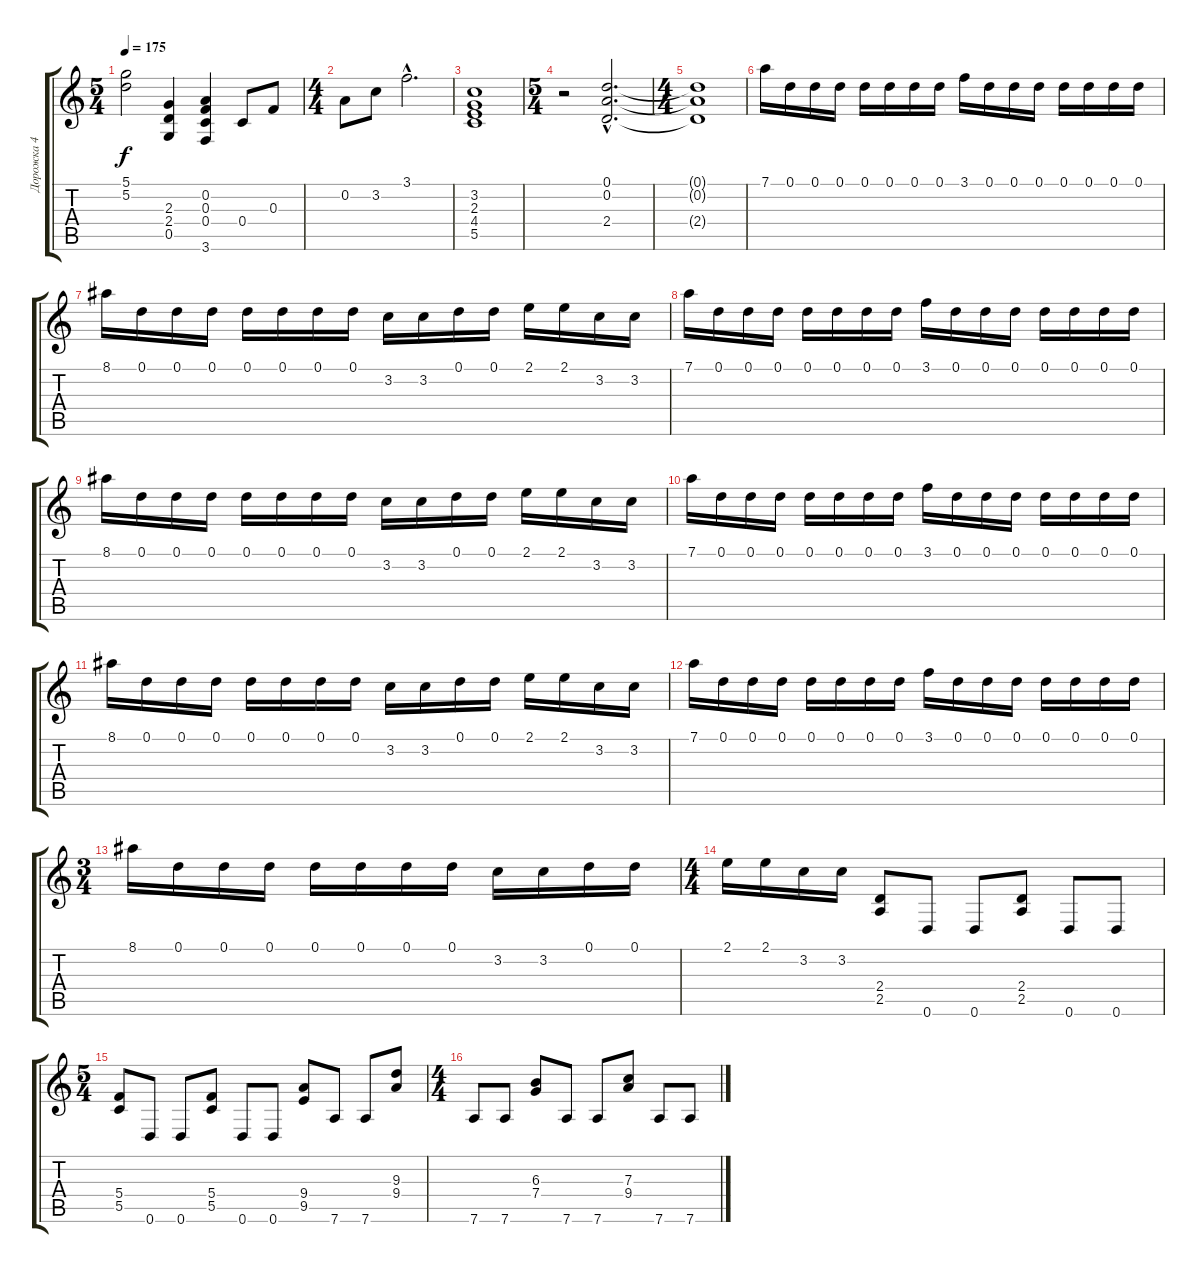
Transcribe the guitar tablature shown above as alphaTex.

\track ("Дорожка 4" "Дорожка 4") {instrument distortionguitar}
\staff {score tabs}
\tuning (D4 A3 F3 C3 G2 D2) {hide}
\ts (5 4)
\tempo 175
\clef g2
\ks c
(5.1 5.2).2{dy f} (2.3 2.4 0.5).4 (0.2 0.3 0.4 3.6).4 0.4.8 0.3.8 |
\ts (4 4)
0.2.8 3.2.8 3.1{hac}.2{d} |
(3.2 2.3 4.4 5.5).1 |
\ts (5 4)
r.2 (0.1{hac} 0.2{hac} 2.4{hac}).2{d} |
\ts (4 4)
(0.1{t} 0.2{t} 2.4{t}).1 |
7.1.16 0.1.16 0.1.16 0.1.16 0.1.16 0.1.16 0.1.16 0.1.16 3.1.16 0.1.16 0.1.16 0.1.16 0.1.16 0.1.16 0.1.16 0.1.16 |
8.1.16 0.1.16 0.1.16 0.1.16 0.1.16 0.1.16 0.1.16 0.1.16 3.2.16 3.2.16 0.1.16 0.1.16 2.1.16 2.1.16 3.2.16 3.2.16 |
7.1.16 0.1.16 0.1.16 0.1.16 0.1.16 0.1.16 0.1.16 0.1.16 3.1.16 0.1.16 0.1.16 0.1.16 0.1.16 0.1.16 0.1.16 0.1.16 |
8.1.16 0.1.16 0.1.16 0.1.16 0.1.16 0.1.16 0.1.16 0.1.16 3.2.16 3.2.16 0.1.16 0.1.16 2.1.16 2.1.16 3.2.16 3.2.16 |
7.1.16 0.1.16 0.1.16 0.1.16 0.1.16 0.1.16 0.1.16 0.1.16 3.1.16 0.1.16 0.1.16 0.1.16 0.1.16 0.1.16 0.1.16 0.1.16 |
8.1.16 0.1.16 0.1.16 0.1.16 0.1.16 0.1.16 0.1.16 0.1.16 3.2.16 3.2.16 0.1.16 0.1.16 2.1.16 2.1.16 3.2.16 3.2.16 |
7.1.16 0.1.16 0.1.16 0.1.16 0.1.16 0.1.16 0.1.16 0.1.16 3.1.16 0.1.16 0.1.16 0.1.16 0.1.16 0.1.16 0.1.16 0.1.16 |
\ts (3 4)
8.1.16 0.1.16 0.1.16 0.1.16 0.1.16 0.1.16 0.1.16 0.1.16 3.2.16 3.2.16 0.1.16 0.1.16 |
\ts (4 4)
2.1.16 2.1.16 3.2.16 3.2.16 (2.4 2.5).8 0.6.8 0.6.8 (2.4 2.5).8 0.6.8 0.6.8 |
\ts (5 4)
(5.4 5.5).8 0.6.8 0.6.8 (5.4 5.5).8 0.6.8 0.6.8 (9.4 9.5).8 7.6.8 7.6.8 (9.3 9.4).8 |
\ts (4 4)
7.6.8 7.6.8 (6.3 7.4).8 7.6.8 7.6.8 (7.3 9.4).8 7.6.8 7.6.8
